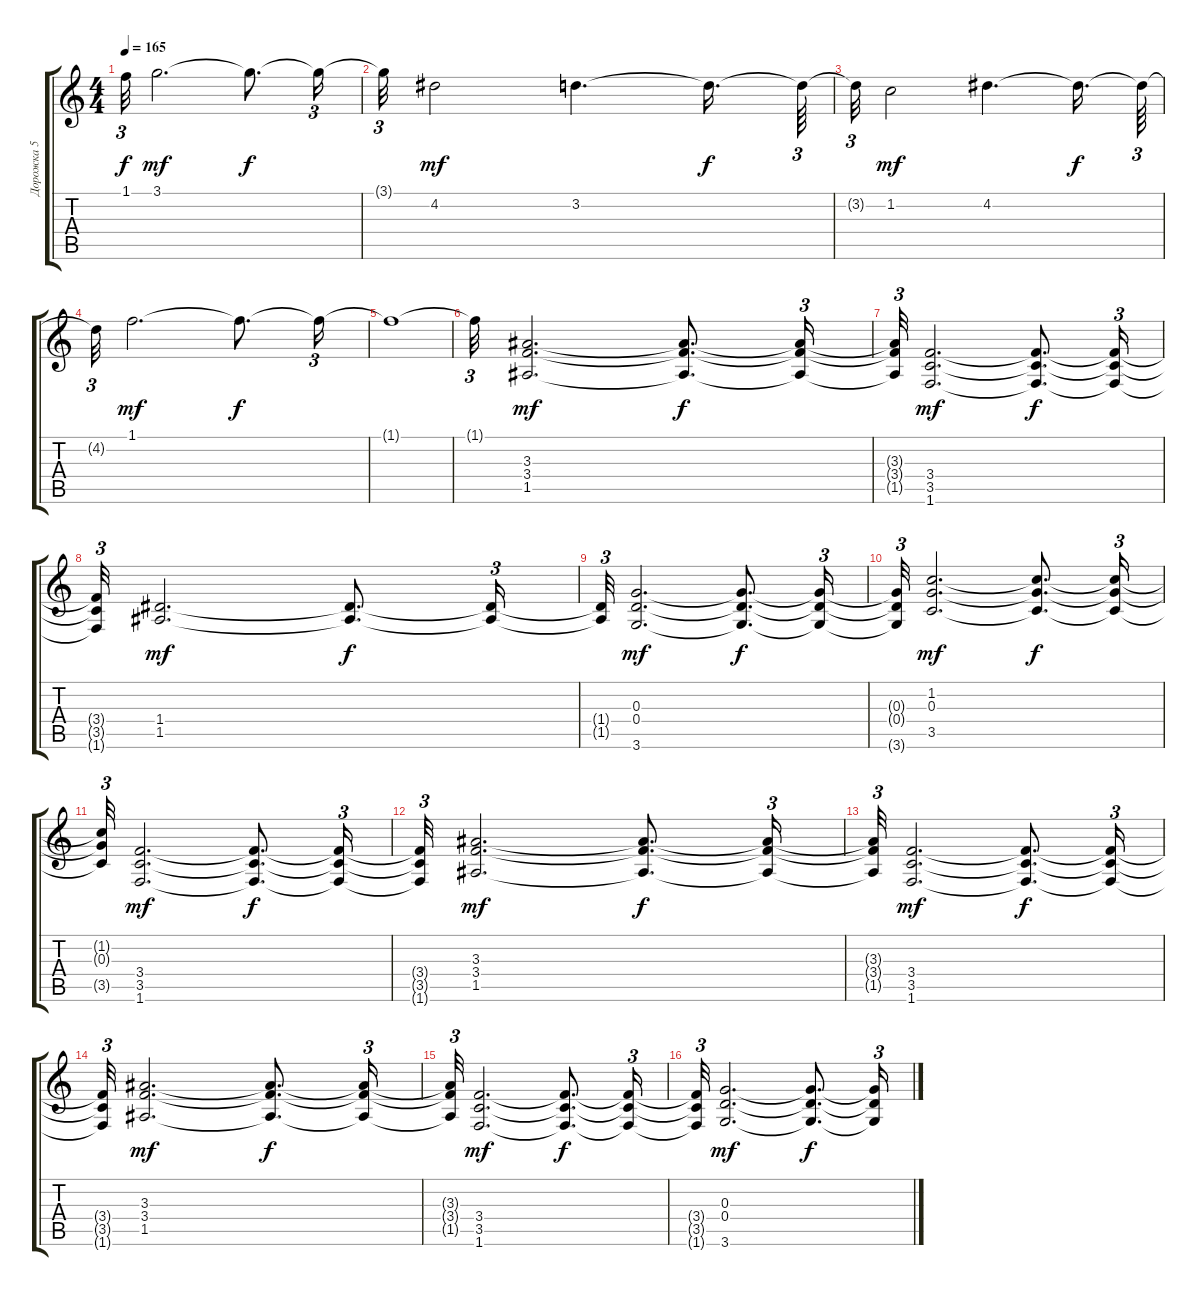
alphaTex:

\track ("Дорожка 5" "Дорожка 5") {instrument distortionguitar}
\staff {score tabs}
\tuning (E4 B3 G3 D3 A2 E2) {hide}
\ts (4 4)
\tempo 165
\clef g2
\ks c
1.1{t}.32{tu (3 2) dy f} 3.1.2{d dy mf} 3.1{t}.8{d dy f} 3.1{t}.16{tu (3 2)} |
3.1{t}.32{tu (3 2)} 4.2.2{dy mf} 3.2.4{d} 3.2{t}.16{d dy f} 3.2{t}.64{tu (3 2)} |
3.2{t}.32{tu (3 2)} 1.2.2{dy mf} 4.2.4{d} 4.2{t}.16{d dy f} 4.2{t}.64{tu (3 2)} |
4.2{t}.32{tu (3 2)} 1.1.2{d dy mf} 1.1{t}.8{d dy f} 1.1{t}.16{tu (3 2)} |
1.1{t}.1 |
1.1{t}.32{tu (3 2)} (3.3 3.4 1.5).2{d dy mf} (3.3{t} 3.4{t} 1.5{t}).8{d dy f} (3.3{t} 3.4{t} 1.5{t}).16{tu (3 2)} |
(3.3{t} 3.4{t} 1.5{t}).32{tu (3 2)} (3.4 3.5 1.6).2{d dy mf} (3.4{t} 3.5{t} 1.6{t}).8{d dy f} (3.4{t} 3.5{t} 1.6{t}).16{tu (3 2)} |
(3.4{t} 3.5{t} 1.6{t}).32{tu (3 2)} (1.4 1.5).2{d dy mf} (1.4{t} 1.5{t}).8{d dy f} (1.4{t} 1.5{t}).16{tu (3 2)} |
(1.4{t} 1.5{t}).32{tu (3 2)} (0.3 0.4 3.6).2{d dy mf} (0.3{t} 0.4{t} 3.6{t}).8{d dy f} (0.3{t} 0.4{t} 3.6{t}).16{tu (3 2)} |
(0.3{t} 0.4{t} 3.6{t}).32{tu (3 2)} (1.2 0.3 3.5).2{d dy mf} (1.2{t} 0.3{t} 3.5{t}).8{d dy f} (1.2{t} 0.3{t} 3.5{t}).16{tu (3 2)} |
(1.2{t} 0.3{t} 3.5{t}).32{tu (3 2)} (3.4 3.5 1.6).2{d dy mf} (3.4{t} 3.5{t} 1.6{t}).8{d dy f} (3.4{t} 3.5{t} 1.6{t}).16{tu (3 2)} |
(3.4{t} 3.5{t} 1.6{t}).32{tu (3 2)} (3.3 3.4 1.5).2{d dy mf} (3.3{t} 3.4{t} 1.5{t}).8{d dy f} (3.3{t} 3.4{t} 1.5{t}).16{tu (3 2)} |
(3.3{t} 3.4{t} 1.5{t}).32{tu (3 2)} (3.4 3.5 1.6).2{d dy mf} (3.4{t} 3.5{t} 1.6{t}).8{d dy f} (3.4{t} 3.5{t} 1.6{t}).16{tu (3 2)} |
(3.4{t} 3.5{t} 1.6{t}).32{tu (3 2)} (3.3 3.4 1.5).2{d dy mf} (3.3{t} 3.4{t} 1.5{t}).8{d dy f} (3.3{t} 3.4{t} 1.5{t}).16{tu (3 2)} |
(3.3{t} 3.4{t} 1.5{t}).32{tu (3 2)} (3.4 3.5 1.6).2{d dy mf} (3.4{t} 3.5{t} 1.6{t}).8{d dy f} (3.4{t} 3.5{t} 1.6{t}).16{tu (3 2)} |
(3.4{t} 3.5{t} 1.6{t}).32{tu (3 2)} (0.3 0.4 3.6).2{d dy mf} (0.3{t} 0.4{t} 3.6{t}).8{d dy f} (0.3{t} 0.4{t} 3.6{t}).16{tu (3 2)}
